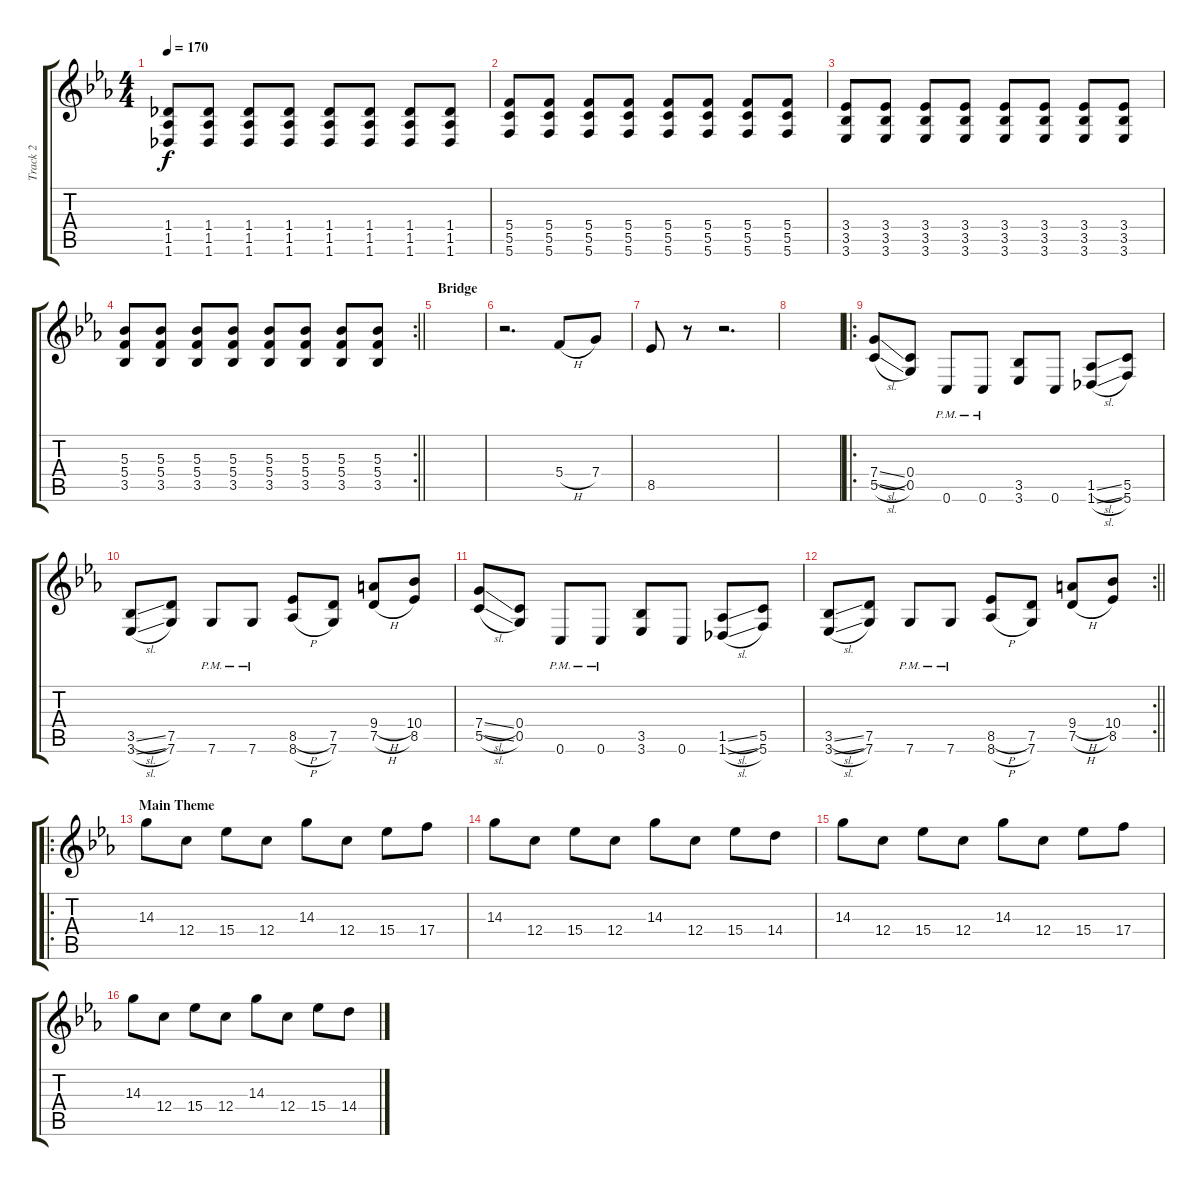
\track ("Track 2" "Track 2") {instrument distortionguitar}
\staff {score tabs}
\tuning (D4 A3 F3 C3 G2 C2) {hide}
\ts (4 4)
\tempo 170
\clef g2
\ks cminor
(1.4 1.5 1.6).8{dy f} (1.4 1.5 1.6).8 (1.4 1.5 1.6).8 (1.4 1.5 1.6).8 (1.4 1.5 1.6).8 (1.4 1.5 1.6).8 (1.4 1.5 1.6).8 (1.4 1.5 1.6).8 |
(5.4 5.5 5.6).8 (5.4 5.5 5.6).8 (5.4 5.5 5.6).8 (5.4 5.5 5.6).8 (5.4 5.5 5.6).8 (5.4 5.5 5.6).8 (5.4 5.5 5.6).8 (5.4 5.5 5.6).8 |
(3.4 3.5 3.6).8 (3.4 3.5 3.6).8 (3.4 3.5 3.6).8 (3.4 3.5 3.6).8 (3.4 3.5 3.6).8 (3.4 3.5 3.6).8 (3.4 3.5 3.6).8 (3.4 3.5 3.6).8 |
\rc 2
\barLineRight lightlight
(5.3 5.4 3.5).8 (5.3 5.4 3.5).8 (5.3 5.4 3.5).8 (5.3 5.4 3.5).8 (5.3 5.4 3.5).8 (5.3 5.4 3.5).8 (5.3 5.4 3.5).8 (5.3 5.4 3.5).8 |
\section ("" "Bridge")
|
r.2{d} 5.4{h}.8 7.4.8 |
8.5.8 r.8 r.2{d} |
|
\ro
(7.4{sl} 5.5{sl}).8 (0.4 0.5).8 0.6{pm}.8 0.6{pm}.8 (3.5 3.6).8 0.6.8 (1.5{sl} 1.6{sl}).8 (5.5 5.6).8 |
(3.5{sl} 3.6{sl}).8 (7.5 7.6).8 7.6{pm}.8 7.6{pm}.8 (8.5{h} 8.6{h}).8 (7.5 7.6).8 (9.4{h} 7.5{h}).8 (10.4 8.5).8 |
(7.4{sl} 5.5{sl}).8 (0.4 0.5).8 0.6{pm}.8 0.6{pm}.8 (3.5 3.6).8 0.6.8 (1.5{sl} 1.6{sl}).8 (5.5 5.6).8 |
\rc 2
\barLineRight lightlight
(3.5{sl} 3.6{sl}).8 (7.5 7.6).8 7.6{pm}.8 7.6{pm}.8 (8.5{h} 8.6{h}).8 (7.5 7.6).8 (9.4{h} 7.5{h}).8 (10.4 8.5).8 |
\ro
\section ("" "Main Theme")
14.3.8 12.4.8 15.4.8 12.4.8 14.3.8 12.4.8 15.4.8 17.4.8 |
14.3.8 12.4.8 15.4.8 12.4.8 14.3.8 12.4.8 15.4.8 14.4.8 |
14.3.8 12.4.8 15.4.8 12.4.8 14.3.8 12.4.8 15.4.8 17.4.8 |
14.3.8 12.4.8 15.4.8 12.4.8 14.3.8 12.4.8 15.4.8 14.4.8
